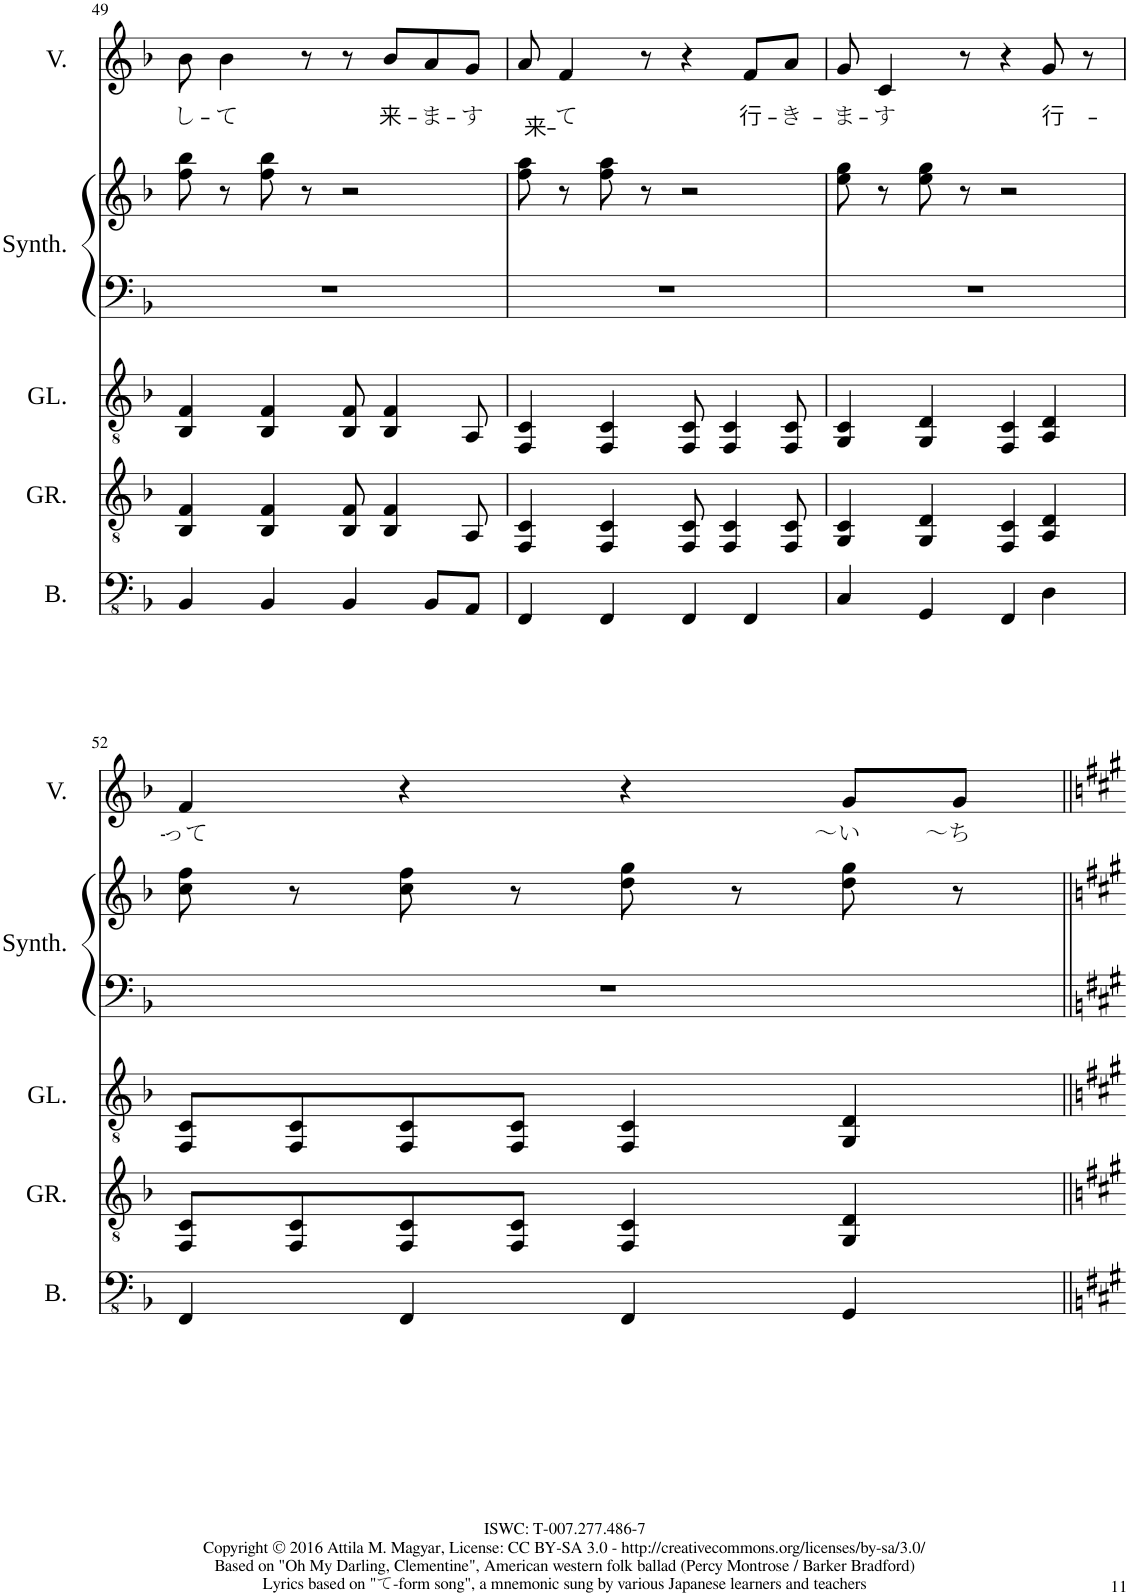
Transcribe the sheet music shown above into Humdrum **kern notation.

**kern	**kern	**kern	**kern	**kern	**kern	**text
*part5	*part4	*part3	*part2	*part2	*part1	*part1
*staff6	*staff5	*staff4	*staff3	*staff2	*staff1	*staff1
*I"Bass	*I"Guitar Right	*I"Guitar Left	*I"Keyboard Synthesizer	*	*I"Vocal	*
*I'B.	*I'GR.	*I'GL.	*I'Synth.	*	*I'V.	*
!!LO:PB:g=z
*clefFv4	*clefGv2	*clefGv2	*clefF4	*clefG2	*clefG2	*
*k[b-]	*k[b-]	*k[b-]	*k[b-]	*k[b-]	*k[b-]	*
*M4/4	*M4/4	*M4/4	*M4/4	*M4/4	*M4/4	*
=49	=49	=49	=49	=49	=49	=49
!	!	!	!	!	!	!LO:LY:b
4BBB-/	4BB-/ 4F/	4BB-/ 4F/	1r	8ff\ 8bb-\	8b-\	し-
!	!	!	!	!	!	!LO:LY:b
.	.	.	.	8r	4b-\	-て
4BBB-/	4BB-/ 4F/	4BB-/ 4F/	.	8ff\ 8bb-\	.	.
.	.	.	.	8r	8r	.
4BBB-/	8BB-/ 8F/	8BB-/ 8F/	.	2r	8r	.
!	!	!	!	!	!	!LO:LY:b
.	4BB-/ 4F/	4BB-/ 4F/	.	.	8b-/L	来-
!	!	!	!	!	!	!LO:LY:b
8BBB-/L	.	.	.	.	8a/	-ま-
!	!	!	!	!	!	!LO:LY:b
8AAA/J	8AA/	8AA/	.	.	8g/J	-す
=50	=50	=50	=50	=50	=50	=50
!	!	!	!	!	!	!LO:LY:b
4FFF/	4FF/ 4C/	4FF/ 4C/	1r	8ff\ 8aa\	8a/	来-
!	!	!	!	!	!	!LO:LY:b
.	.	.	.	8r	4f/	-て
4FFF/	4FF/ 4C/	4FF/ 4C/	.	8ff\ 8aa\	.	.
.	.	.	.	8r	8r	.
4FFF/	8FF/ 8C/	8FF/ 8C/	.	2r	4r	.
.	4FF/ 4C/	4FF/ 4C/	.	.	.	.
!	!	!	!	!	!	!LO:LY:b
4FFF/	.	.	.	.	8f/L	行-
!	!	!	!	!	!	!LO:LY:b
.	8FF/ 8C/	8FF/ 8C/	.	.	8a/J	-き-
=51	=51	=51	=51	=51	=51	=51
!	!	!	!	!	!	!LO:LY:b
4CC/	4GG/ 4C/	4GG/ 4C/	1r	8ee\ 8gg\	8g/	-ま-
!	!	!	!	!	!	!LO:LY:b
.	.	.	.	8r	4c/	-す
4GGG/	4GG/ 4D/	4GG/ 4D/	.	8ee\ 8gg\	.	.
.	.	.	.	8r	8r	.
4FFF/	4FF/ 4C/	4FF/ 4C/	.	2r	4r	.
!	!	!	!	!	!	!LO:LY:b
4DD\	4AA/ 4D/	4AA/ 4D/	.	.	8g/	行-
.	.	.	.	.	8r	.
!!LO:LB:g=z
=52	=52	=52	=52	=52	=52	=52
!	!	!	!	!	!	!LO:LY:b
4FFF/	8FF/ 8C/L	8FF/ 8C/L	1r	8cc\ 8ff\	4f/	-って
.	8FF/ 8C/	8FF/ 8C/	.	8r	.	.
4FFF/	8FF/ 8C/	8FF/ 8C/	.	8cc\ 8ff\	4r	.
.	8FF/ 8C/J	8FF/ 8C/J	.	8r	.	.
4FFF/	4FF/ 4C/	4FF/ 4C/	.	8dd\ 8gg\	4r	.
.	.	.	.	8r	.	.
!	!	!	!	!	!	!LO:LY:b
4GGG/	4GG/ 4D/	4GG/ 4D/	.	8dd\ 8gg\	8g/L	～い
!	!	!	!	!	!	!LO:LY:b
.	.	.	.	8r	8g/J	～ち
=||	=||	=||	=||	=||	=||	=||
*-	*-	*-	*-	*-	*-	*-
